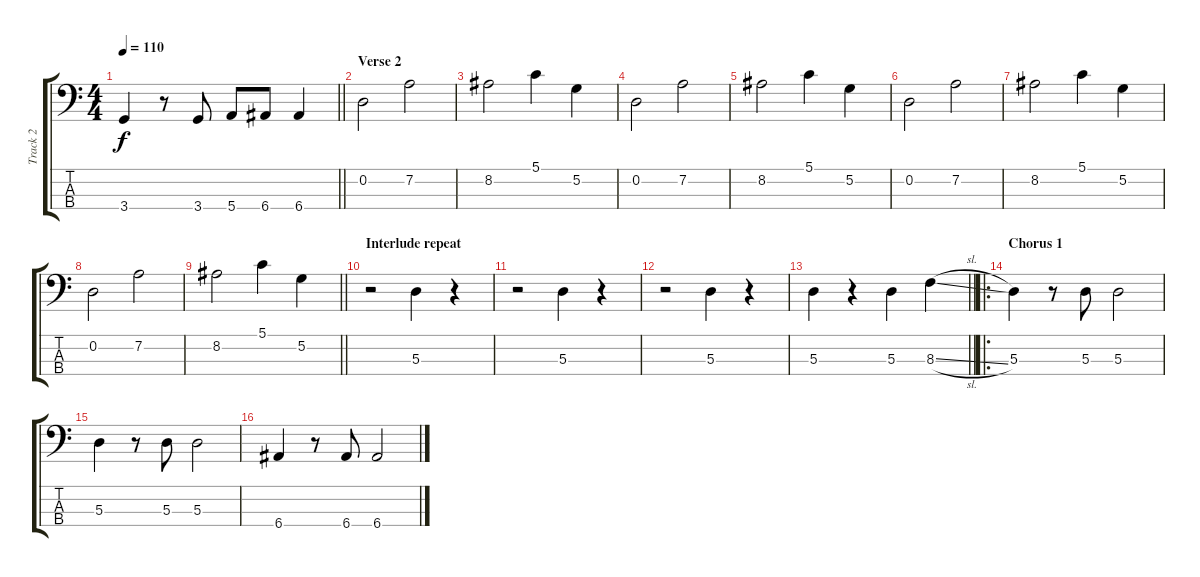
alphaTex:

\track ("Track 2" "Track 2") {instrument electricbassfinger}
\staff {score tabs}
\tuning (G2 D2 A1 E1) {hide}
\ts (4 4)
\tempo 110
\clef f4
\barLineRight lightlight
\ks c
3.4.4{dy f} r.8 3.4.8 5.4.8 6.4.8 6.4.4 |
\section ("" "Verse 2")
0.2.2 7.2.2 |
8.2.2 5.1.4 5.2.4 |
0.2.2 7.2.2 |
8.2.2 5.1.4 5.2.4 |
0.2.2 7.2.2 |
8.2.2 5.1.4 5.2.4 |
0.2.2 7.2.2 |
\barLineRight lightlight
8.2.2 5.1.4 5.2.4 |
\section ("" "Interlude repeat")
r.2 5.3.4 r.4 |
r.2 5.3.4 r.4 |
r.2 5.3.4 r.4 |
\barLineRight lightlight
5.3.4 r.4 5.3.4 8.3{sl}.4 |
\ro
\section ("" "Chorus 1")
5.3.4 r.8 5.3.8 5.3.2 |
5.3.4 r.8 5.3.8 5.3.2 |
6.4.4 r.8 6.4.8 6.4.2
